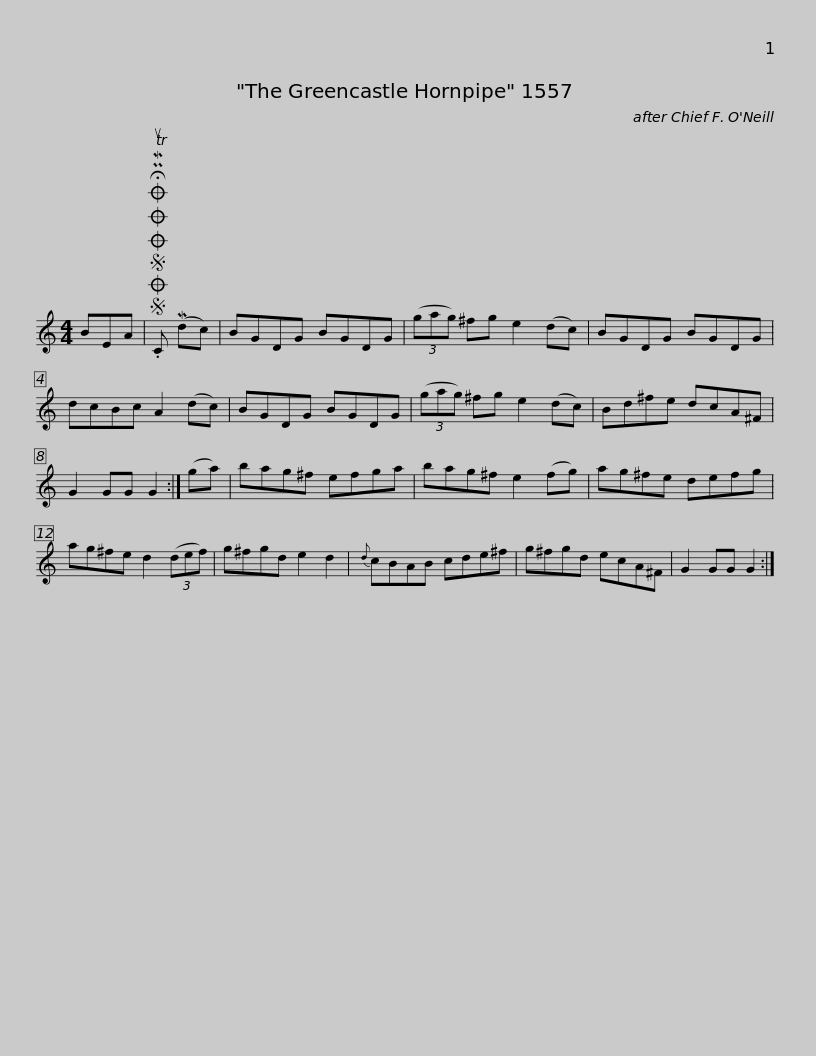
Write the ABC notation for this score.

X:1
L:1/8
M:4/4
I:linebreak $
K:C
V:1 treble
V:1
 BEA |SOSOOO .!fermata!PMTuC (Mdc) | BGDG BGDG | (3(gag) ^fg e2 (dc) | BGDG BGDG | %5
 dcBc A2 (dc) |$ BGDG BGDG | (3(gag) ^fg e2 (dc) | Bd^fe dcA^F | G2 GG G2 :| %10
 (ga) | bag^f efga |$ bag^f e2 (fg) | ag^fe defg | ag^fe d2 (3(def) | %15
 g^fgd e2 d2 |{d} cBAB cde^f |$ g^fgd ecA^F | G2 GG G2 :| %19
